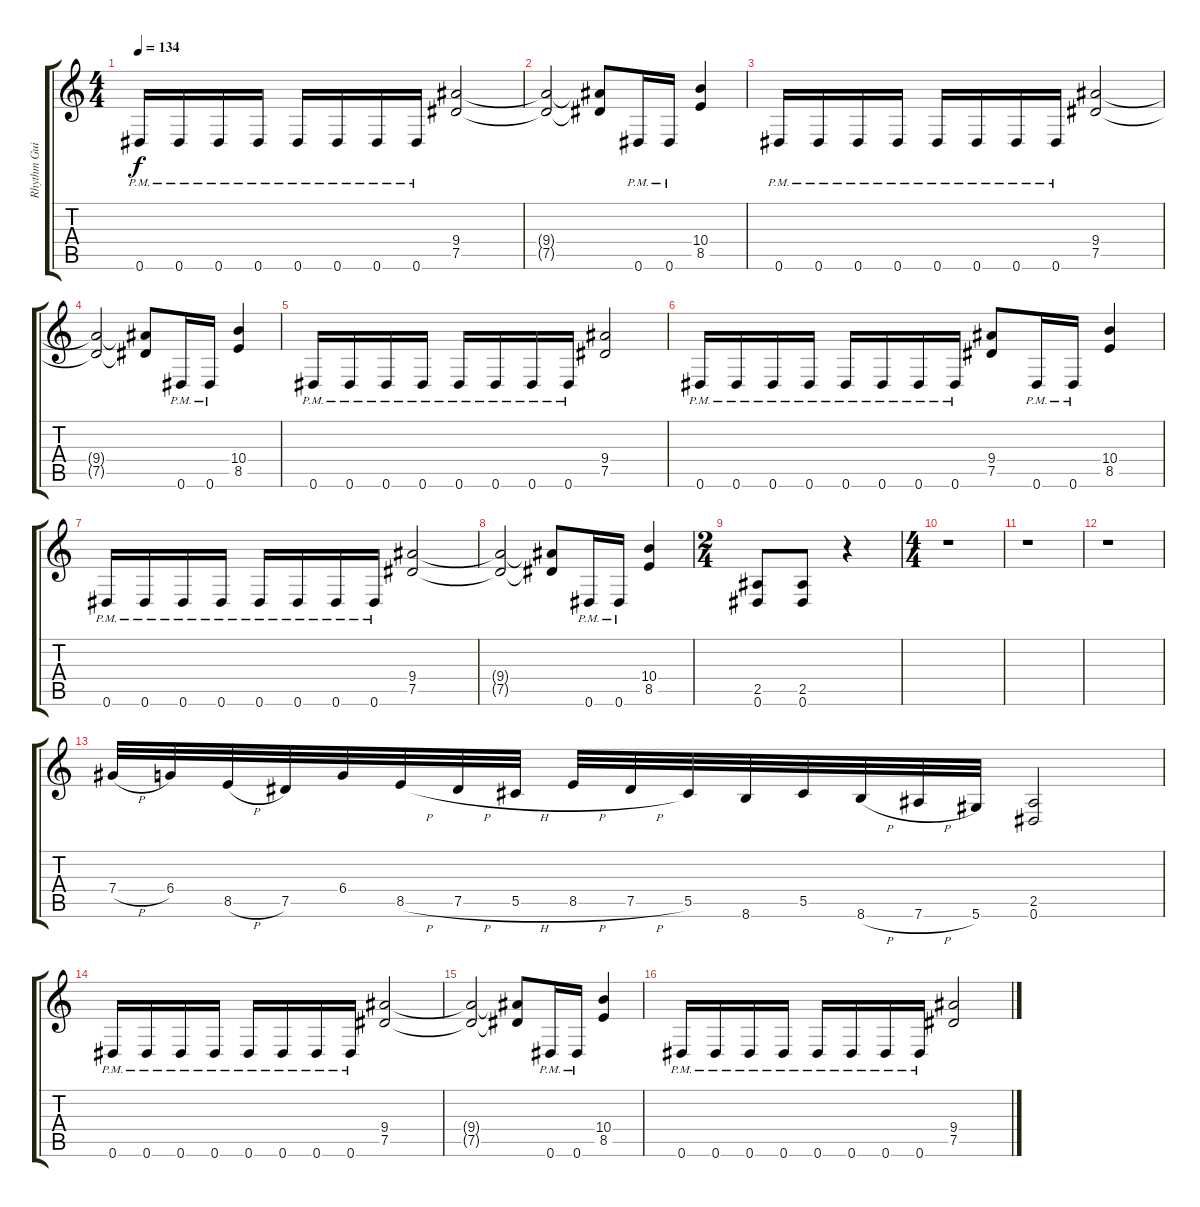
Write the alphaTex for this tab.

\track ("Rhythm Guitar (Timo Tolkki)" "Rhythm Gui") {instrument distortionguitar}
\staff {score tabs}
\tuning (Eb4 Bb3 Gb3 Db3 Ab2 Eb2) {hide}
\ts (4 4)
\tempo 134
\clef g2
\ks c
0.6{pm}.16{dy f instrument distortionguitar} 0.6{pm}.16 0.6{pm}.16 0.6{pm}.16 0.6{pm}.16 0.6{pm}.16 0.6{pm}.16 0.6{pm}.16 (9.4 7.5).2 |
(9.4{t} 7.5{t}).2 (9.4{t} 7.5{t}).8 0.6{pm}.16 0.6{pm}.16 (10.4 8.5).4 |
0.6{pm}.16 0.6{pm}.16 0.6{pm}.16 0.6{pm}.16 0.6{pm}.16 0.6{pm}.16 0.6{pm}.16 0.6{pm}.16 (9.4 7.5).2 |
(9.4{t} 7.5{t}).2 (9.4{t} 7.5{t}).8 0.6{pm}.16 0.6{pm}.16 (10.4 8.5).4 |
0.6{pm}.16 0.6{pm}.16 0.6{pm}.16 0.6{pm}.16 0.6{pm}.16 0.6{pm}.16 0.6{pm}.16 0.6{pm}.16 (9.4 7.5).2 |
0.6{pm}.16 0.6{pm}.16 0.6{pm}.16 0.6{pm}.16 0.6{pm}.16 0.6{pm}.16 0.6{pm}.16 0.6{pm}.16 (9.4 7.5).8 0.6{pm}.16 0.6{pm}.16 (10.4 8.5).4 |
0.6{pm}.16 0.6{pm}.16 0.6{pm}.16 0.6{pm}.16 0.6{pm}.16 0.6{pm}.16 0.6{pm}.16 0.6{pm}.16 (9.4 7.5).2 |
(9.4{t} 7.5{t}).2 (9.4{t} 7.5{t}).8 0.6{pm}.16 0.6{pm}.16 (10.4 8.5).4 |
\ts (2 4)
(2.5 0.6).8 (2.5 0.6).8 r.4 |
\ts (4 4)
r.1 |
r.1 |
r.1 |
7.4{h}.32 6.4.32 8.5{h}.32 7.5.32 6.4.32 8.5{h}.32 7.5{h}.32 5.5{h}.32 8.5{h}.32 7.5{h}.32 5.5.32 8.6.32 5.5.32 8.6{h}.32 7.6{h}.32 5.6.32 (2.5 0.6).2 |
0.6{pm}.16 0.6{pm}.16 0.6{pm}.16 0.6{pm}.16 0.6{pm}.16 0.6{pm}.16 0.6{pm}.16 0.6{pm}.16 (9.4 7.5).2 |
(9.4{t} 7.5{t}).2 (9.4{t} 7.5{t}).8 0.6{pm}.16 0.6{pm}.16 (10.4 8.5).4 |
0.6{pm}.16 0.6{pm}.16 0.6{pm}.16 0.6{pm}.16 0.6{pm}.16 0.6{pm}.16 0.6{pm}.16 0.6{pm}.16 (9.4 7.5).2
